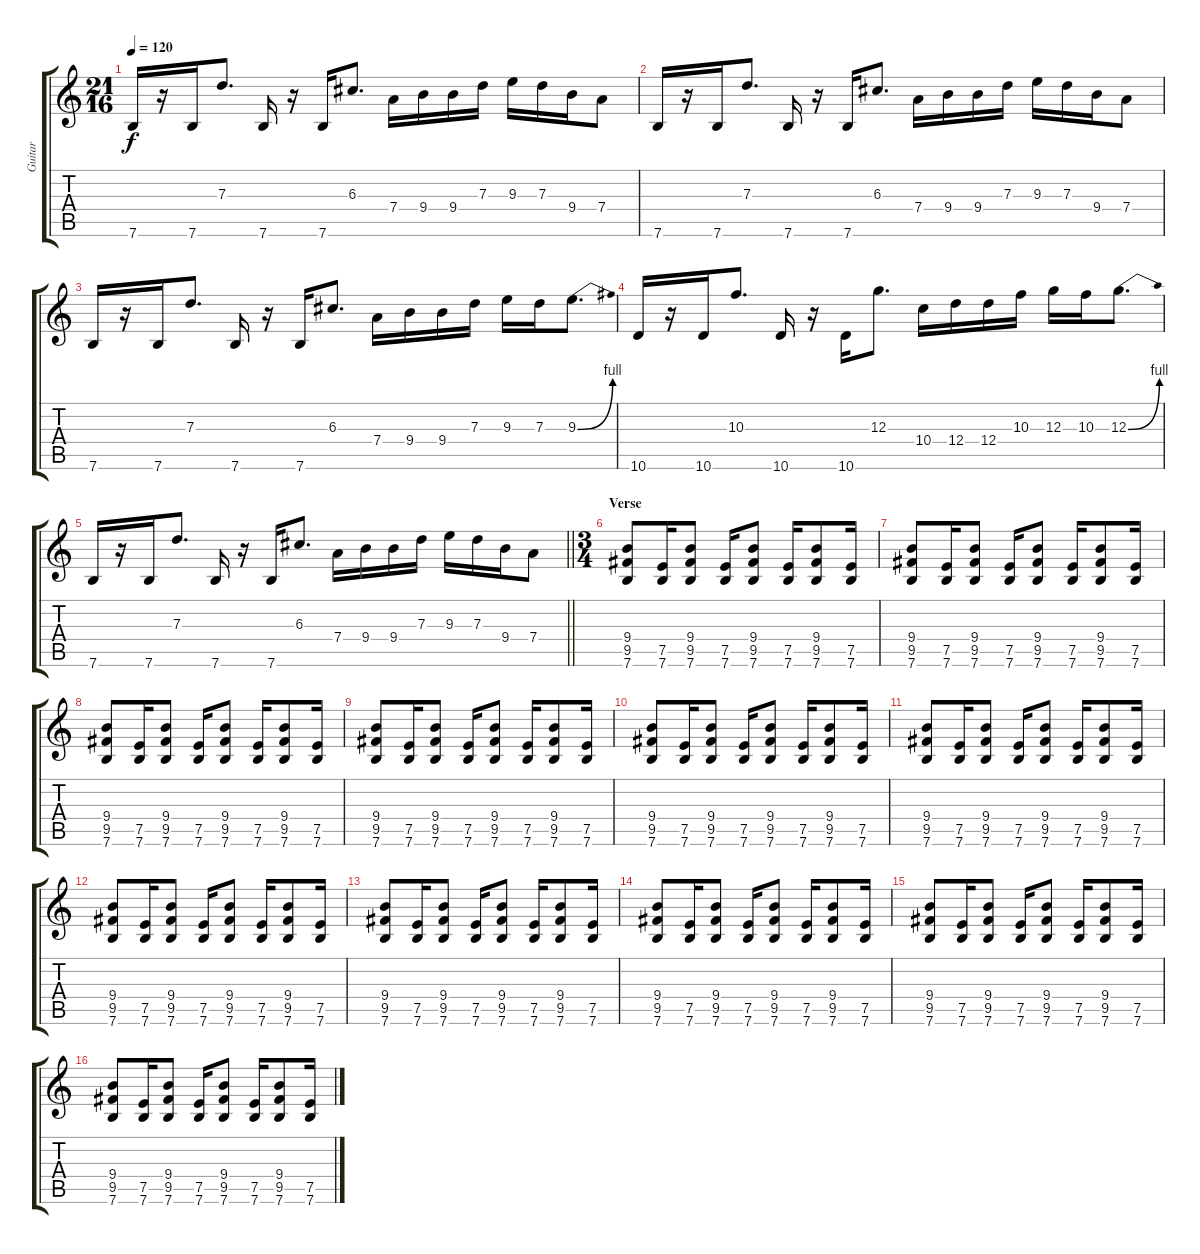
\track ("Guitar" "Guitar") {instrument distortionguitar}
\staff {score tabs}
\tuning (E4 B3 G3 D3 A2 E2) {hide}
\ts (21 16)
\tempo 120
\clef g2
\ks c
7.6.16{dy f} r.16 7.6.16 7.3.8{d} 7.6.16 r.16 7.6.16 6.3.8{d} 7.4.16 9.4.16 9.4.16 7.3.16 9.3.16 7.3.16 9.4.16 7.4.8 |
7.6.16 r.16 7.6.16 7.3.8{d} 7.6.16 r.16 7.6.16 6.3.8{d} 7.4.16 9.4.16 9.4.16 7.3.16 9.3.16 7.3.16 9.4.16 7.4.8 |
7.6.16 r.16 7.6.16 7.3.8{d} 7.6.16 r.16 7.6.16 6.3.8{d} 7.4.16 9.4.16 9.4.16 7.3.16 9.3.16 7.3.16 9.3{be (bend 0 0 60 4)}.8{d} |
10.6.16 r.16 10.6.16 10.3.8{d} 10.6.16 r.16 10.6.16 12.3.8{d} 10.4.16 12.4.16 12.4.16 10.3.16 12.3.16 10.3.16 12.3{be (bend 0 0 60 4)}.8{d} |
\barLineRight lightlight
7.6.16 r.16 7.6.16 7.3.8{d} 7.6.16 r.16 7.6.16 6.3.8{d} 7.4.16 9.4.16 9.4.16 7.3.16 9.3.16 7.3.16 9.4.16 7.4.8 |
\ts (3 4)
\section ("" "Verse")
(9.4 9.5 7.6).8 (7.5 7.6).16 (9.4 9.5 7.6).8 (7.5 7.6).16 (9.4 9.5 7.6).8 (7.5 7.6).16 (9.4 9.5 7.6).8 (7.5 7.6).16 |
(9.4 9.5 7.6).8 (7.5 7.6).16 (9.4 9.5 7.6).8 (7.5 7.6).16 (9.4 9.5 7.6).8 (7.5 7.6).16 (9.4 9.5 7.6).8 (7.5 7.6).16 |
(9.4 9.5 7.6).8 (7.5 7.6).16 (9.4 9.5 7.6).8 (7.5 7.6).16 (9.4 9.5 7.6).8 (7.5 7.6).16 (9.4 9.5 7.6).8 (7.5 7.6).16 |
(9.4 9.5 7.6).8 (7.5 7.6).16 (9.4 9.5 7.6).8 (7.5 7.6).16 (9.4 9.5 7.6).8 (7.5 7.6).16 (9.4 9.5 7.6).8 (7.5 7.6).16 |
(9.4 9.5 7.6).8 (7.5 7.6).16 (9.4 9.5 7.6).8 (7.5 7.6).16 (9.4 9.5 7.6).8 (7.5 7.6).16 (9.4 9.5 7.6).8 (7.5 7.6).16 |
(9.4 9.5 7.6).8 (7.5 7.6).16 (9.4 9.5 7.6).8 (7.5 7.6).16 (9.4 9.5 7.6).8 (7.5 7.6).16 (9.4 9.5 7.6).8 (7.5 7.6).16 |
(9.4 9.5 7.6).8 (7.5 7.6).16 (9.4 9.5 7.6).8 (7.5 7.6).16 (9.4 9.5 7.6).8 (7.5 7.6).16 (9.4 9.5 7.6).8 (7.5 7.6).16 |
(9.4 9.5 7.6).8 (7.5 7.6).16 (9.4 9.5 7.6).8 (7.5 7.6).16 (9.4 9.5 7.6).8 (7.5 7.6).16 (9.4 9.5 7.6).8 (7.5 7.6).16 |
(9.4 9.5 7.6).8 (7.5 7.6).16 (9.4 9.5 7.6).8 (7.5 7.6).16 (9.4 9.5 7.6).8 (7.5 7.6).16 (9.4 9.5 7.6).8 (7.5 7.6).16 |
(9.4 9.5 7.6).8 (7.5 7.6).16 (9.4 9.5 7.6).8 (7.5 7.6).16 (9.4 9.5 7.6).8 (7.5 7.6).16 (9.4 9.5 7.6).8 (7.5 7.6).16 |
(9.4 9.5 7.6).8 (7.5 7.6).16 (9.4 9.5 7.6).8 (7.5 7.6).16 (9.4 9.5 7.6).8 (7.5 7.6).16 (9.4 9.5 7.6).8 (7.5 7.6).16
